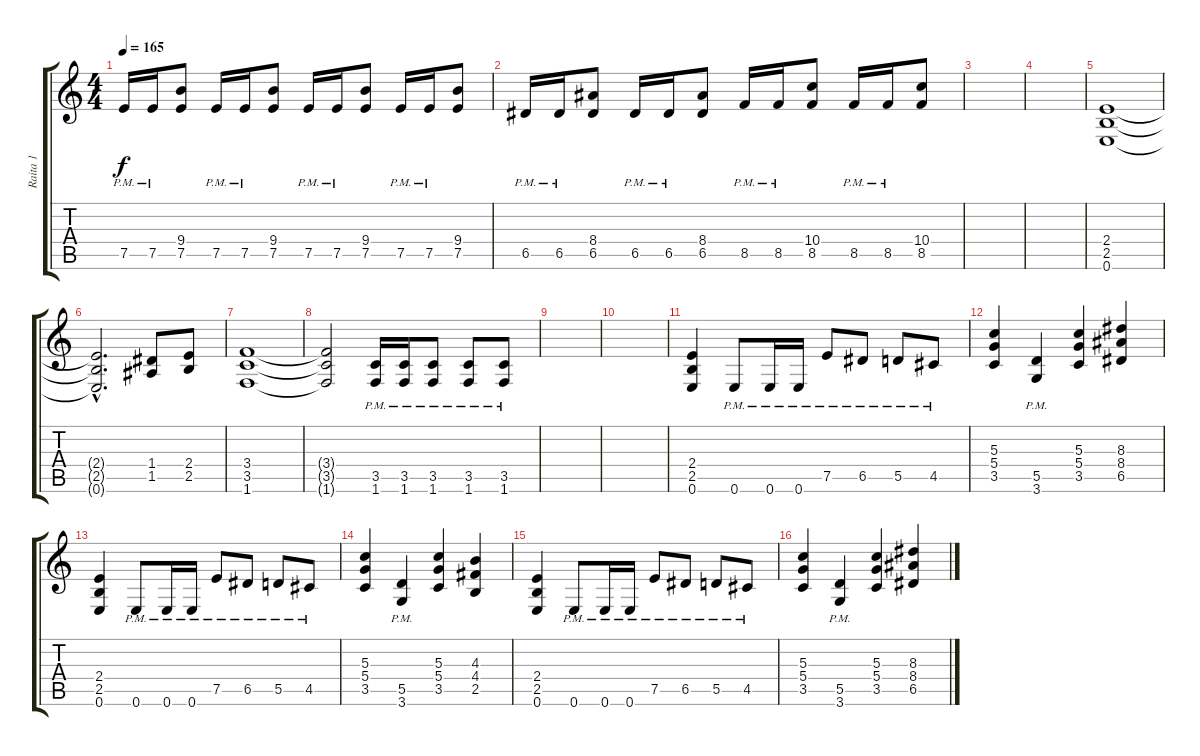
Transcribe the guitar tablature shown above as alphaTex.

\track ("Raita 1" "Raita 1") {instrument distortionguitar}
\staff {score tabs}
\tuning (E4 B3 G3 D3 A2 E2) {hide}
\ts (4 4)
\tempo 165
\clef g2
\ks c
7.5{pm}.16{dy f instrument distortionguitar} 7.5{pm}.16 (9.4 7.5).8 7.5{pm}.16 7.5{pm}.16 (9.4 7.5).8 7.5{pm}.16 7.5{pm}.16 (9.4 7.5).8 7.5{pm}.16 7.5{pm}.16 (9.4 7.5).8 |
6.5{pm}.16 6.5{pm}.16 (8.4 6.5).8 6.5{pm}.16 6.5{pm}.16 (8.4 6.5).8 8.5{pm}.16 8.5{pm}.16 (10.4 8.5).8 8.5{pm}.16 8.5{pm}.16 (10.4 8.5).8 |
|
|
(2.4 2.5 0.6).1 |
(2.4{hac t} 2.5{hac t} 0.6{hac t}).2{d} (1.4 1.5).8 (2.4 2.5).8 |
(3.4 3.5 1.6).1 |
(3.4{t} 3.5{t} 1.6{t}).2 (3.5{pm} 1.6{pm}).16 (3.5{pm} 1.6{pm}).16 (3.5{pm} 1.6{pm}).8 (3.5{pm} 1.6{pm}).8 (3.5{pm} 1.6{pm}).8 |
|
|
(2.4 2.5 0.6).4 0.6{pm}.8 0.6{pm}.16 0.6{pm}.16 7.5{pm}.8 6.5{pm}.8 5.5{pm}.8 4.5{pm}.8 |
(5.3 5.4 3.5).4 (5.5{pm} 3.6{pm}).4 (5.3 5.4 3.5).4 (8.3 8.4 6.5).4 |
(2.4 2.5 0.6).4 0.6{pm}.8 0.6{pm}.16 0.6{pm}.16 7.5{pm}.8 6.5{pm}.8 5.5{pm}.8 4.5{pm}.8 |
(5.3 5.4 3.5).4 (5.5{pm} 3.6{pm}).4 (5.3 5.4 3.5).4 (4.3 4.4 2.5).4 |
(2.4 2.5 0.6).4 0.6{pm}.8 0.6{pm}.16 0.6{pm}.16 7.5{pm}.8 6.5{pm}.8 5.5{pm}.8 4.5{pm}.8 |
(5.3 5.4 3.5).4 (5.5{pm} 3.6{pm}).4 (5.3 5.4 3.5).4 (8.3 8.4 6.5).4
